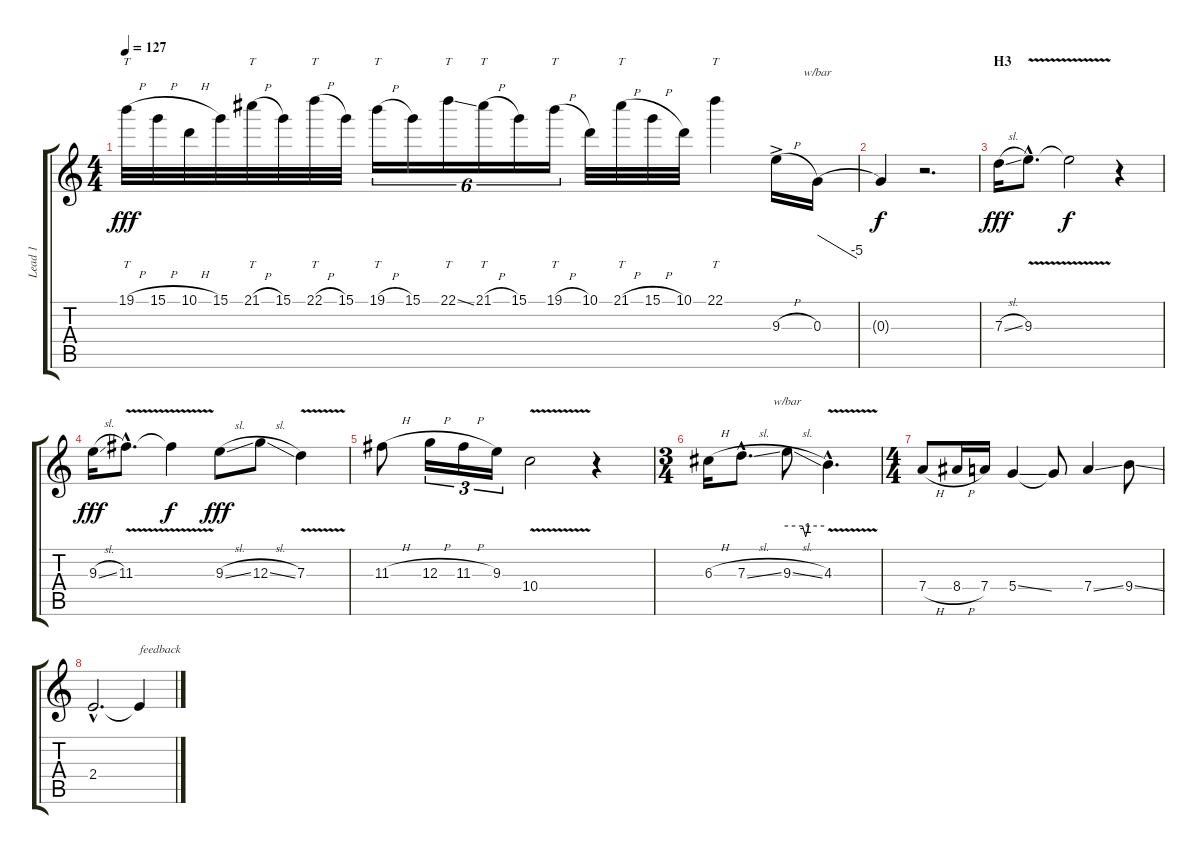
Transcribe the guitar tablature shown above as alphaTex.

\track ("Lead 1" "Lead 1") {instrument distortionguitar}
\staff {score tabs}
\tuning (E4 B3 G3 D3 A2 E2) {hide}
\ts (4 4)
\tempo 127
\clef g2
\ks c
19.1{h}.32{tt dy fff} 15.1{h}.32 10.1{h}.32 15.1.32 21.1{h}.32{tt} 15.1.32 22.1{h}.32{tt} 15.1.32 19.1{h}.16{tt tu (6 4)} 15.1.16{tu (6 4)} 22.1{ss}.16{tt tu (6 4)} 21.1{h}.16{tt tu (6 4)} 15.1.16{tu (6 4)} 19.1{h}.16{tt tu (6 4)} 10.1.32 21.1{h}.32{tt} 15.1{h}.32 10.1.32 22.1.4{tt} 9.3{h ac}.16 0.3.16{tbe (dive default 0 0 60 -20)} |
0.3{t}.4{dy f} r.2{d} |
\section ("" "H3")
7.3{sl}.16{dy fff} 9.3{v hac}.8{d} 9.3{t}.2{dy f} r.4 |
9.3{sl}.16{dy fff} 11.3{v hac}.8{d} 11.3{t}.4{dy f} 9.3{sl}.8{dy fff} 12.3{sl}.8 7.3{v}.4 |
11.3{h}.8 12.3{h}.16{tu (3 2)} 11.3{h}.16{tu (3 2)} 9.3.16{tu (3 2)} 10.4{v}.2 r.4 |
\ts (3 4)
6.3{h}.16 7.3{sl hac}.8{d} 9.3{sl}.8{tbe (custom default 0 0 25 0 30 -4 35 0 60 0)} 4.3{v hac}.4{d} |
\ts (4 4)
7.4{h}.8 8.4{h}.16 7.4.16 5.4{ss}.4 5.4{t}.8 7.4{ss}.4 9.4{ss}.8 |
2.4{hac}.2{d} 2.4{t}.4{txt "feedback"}
